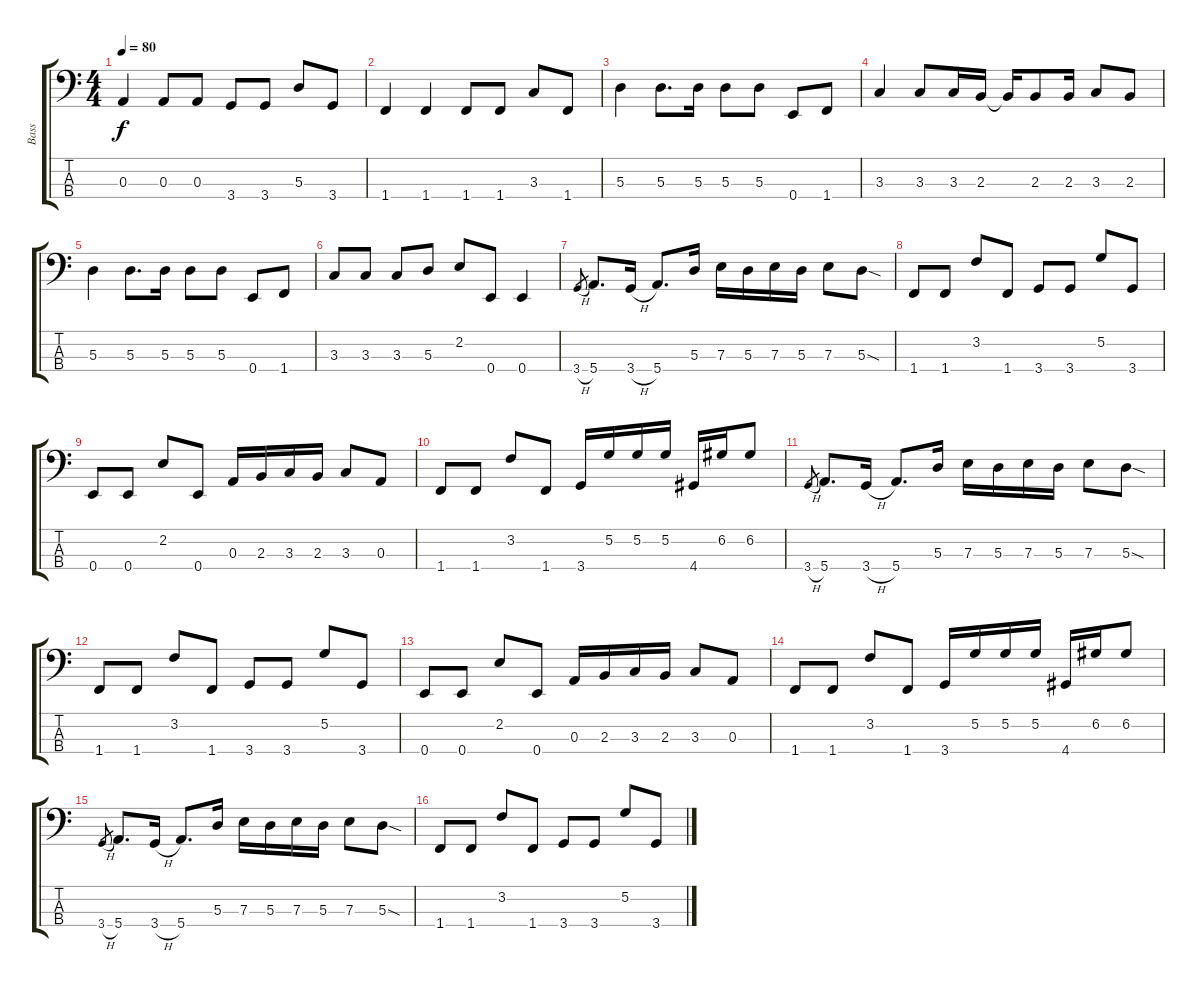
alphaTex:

\track ("Bass" "Bass") {instrument electricbassfinger}
\staff {score tabs}
\tuning (G2 D2 A1 E1) {hide}
\ts (4 4)
\tempo 80
\clef f4
\ks c
0.3.4{dy f} 0.3.8 0.3.8 3.4.8 3.4.8 5.3.8 3.4.8 |
1.4.4 1.4.4 1.4.8 1.4.8 3.3.8 1.4.8 |
5.3.4 5.3.8{d} 5.3.16 5.3.8 5.3.8 0.4.8 1.4.8 |
3.3.4 3.3.8 3.3.16 2.3.16 2.3{t}.16 2.3.8 2.3.16 3.3.8 2.3.8 |
5.3.4 5.3.8{d} 5.3.16 5.3.8 5.3.8 0.4.8 1.4.8 |
3.3.8 3.3.8 3.3.8 5.3.8 2.2.8 0.4.8 0.4.4 |
3.4{h}.8{gr} 5.4.8{d} 3.4{h}.16 5.4.8{d} 5.3.16 7.3.16 5.3.16 7.3.16 5.3.16 7.3.8 5.3{sod}.8 |
1.4.8 1.4.8 3.2.8 1.4.8 3.4.8 3.4.8 5.2.8 3.4.8 |
0.4.8 0.4.8 2.2.8 0.4.8 0.3.16 2.3.16 3.3.16 2.3.16 3.3.8 0.3.8 |
1.4.8 1.4.8 3.2.8 1.4.8 3.4.16 5.2.16 5.2.16 5.2.16 4.4.16 6.2.16 6.2.8 |
3.4{h}.8{gr} 5.4.8{d} 3.4{h}.16 5.4.8{d} 5.3.16 7.3.16 5.3.16 7.3.16 5.3.16 7.3.8 5.3{sod}.8 |
1.4.8 1.4.8 3.2.8 1.4.8 3.4.8 3.4.8 5.2.8 3.4.8 |
0.4.8 0.4.8 2.2.8 0.4.8 0.3.16 2.3.16 3.3.16 2.3.16 3.3.8 0.3.8 |
1.4.8 1.4.8 3.2.8 1.4.8 3.4.16 5.2.16 5.2.16 5.2.16 4.4.16 6.2.16 6.2.8 |
3.4{h}.8{gr} 5.4.8{d} 3.4{h}.16 5.4.8{d} 5.3.16 7.3.16 5.3.16 7.3.16 5.3.16 7.3.8 5.3{sod}.8 |
1.4.8 1.4.8 3.2.8 1.4.8 3.4.8 3.4.8 5.2.8 3.4.8
